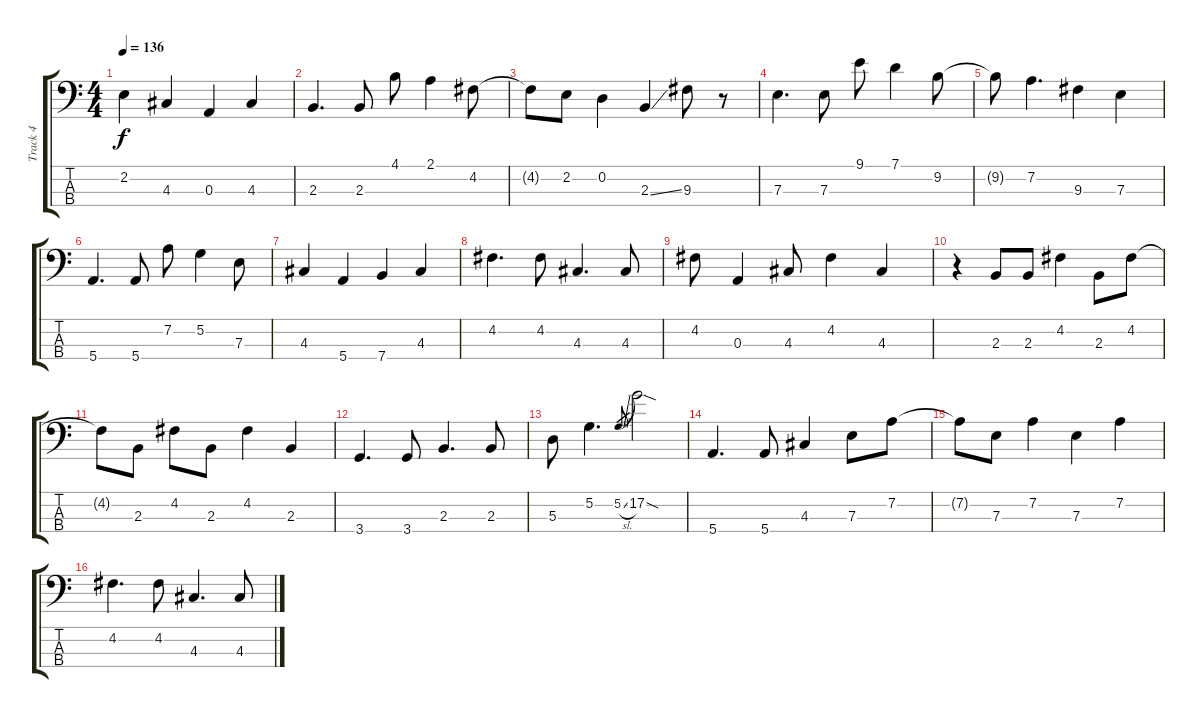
\track ("Track 4" "Track 4") {instrument electricbassfinger}
\staff {score tabs}
\tuning (G2 D2 A1 E1) {hide}
\ts (4 4)
\tempo 136
\clef f4
\ks c
2.2.4{dy f} 4.3.4 0.3.4 4.3.4 |
2.3.4{d} 2.3.8 4.1.8 2.1.4 4.2.8 |
4.2{t}.8 2.2.8 0.2.4 2.3{ss}.4 9.3.8 r.8 |
7.3.4{d} 7.3.8 9.1.8 7.1.4 9.2.8 |
9.2{t}.8 7.2.4{d} 9.3.4 7.3.4 |
5.4.4{d} 5.4.8 7.2.8 5.2.4 7.3.8 |
4.3.4 5.4.4 7.4.4 4.3.4 |
4.2.4{d} 4.2.8 4.3.4{d} 4.3.8 |
4.2.8 0.3.4 4.3.8 4.2.4 4.3.4 |
r.4 2.3.8 2.3.8 4.2.4 2.3.8 4.2.8 |
4.2{t}.8 2.3.8 4.2.8 2.3.8 4.2.4 2.3.4 |
3.4.4{d} 3.4.8 2.3.4{d} 2.3.8 |
5.3.8 5.2.4{d} 5.2{sl}.8{gr} 17.2{sod}.2 |
5.4.4{d} 5.4.8 4.3.4 7.3.8 7.2.8 |
7.2{t}.8 7.3.8 7.2.4 7.3.4 7.2.4 |
4.2.4{d} 4.2.8 4.3.4{d} 4.3.8
